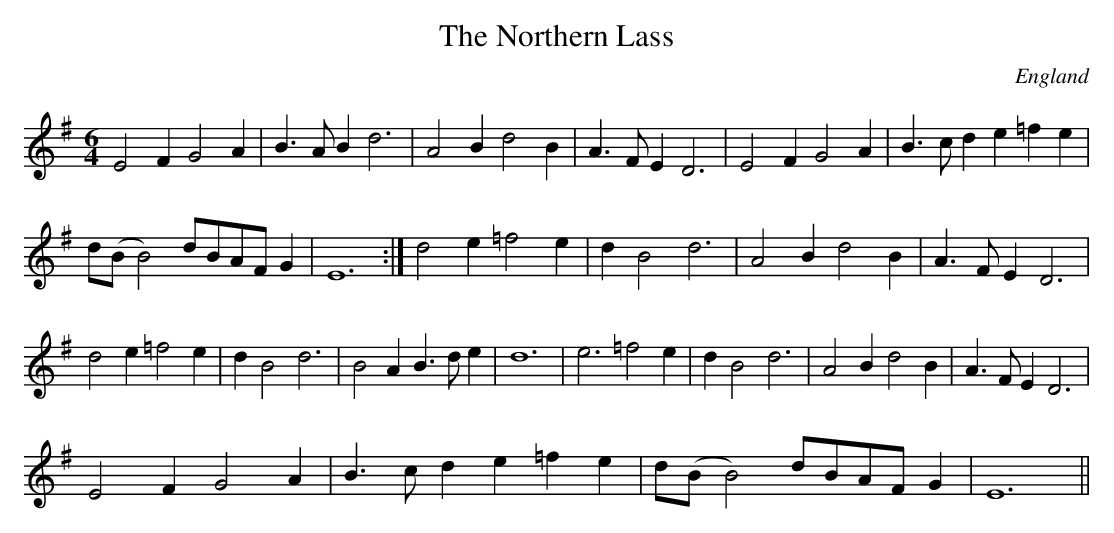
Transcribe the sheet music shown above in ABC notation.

X:1
T:Northern Lass, The
O:England
M:6/4
L:1/4
K:G
E2F G2A|B>AB d3|A2B d2B|A>FE D3|\
E2F G2A|B>cd e=fe|
d/(B/B2) d/B/A/F/G| E6 :|\
d2e =f2e|dB2 d3|A2B d2B|A>FE D3|
d2e =f2e|dB2 d3|B2A B>de|d6|\
e3 =f2e|dB2 d3|A2B d2B|A>FE D3|
E2F G2A|B>cd e=fe|d/(B/B2) d/B/A/F/G|E6||
